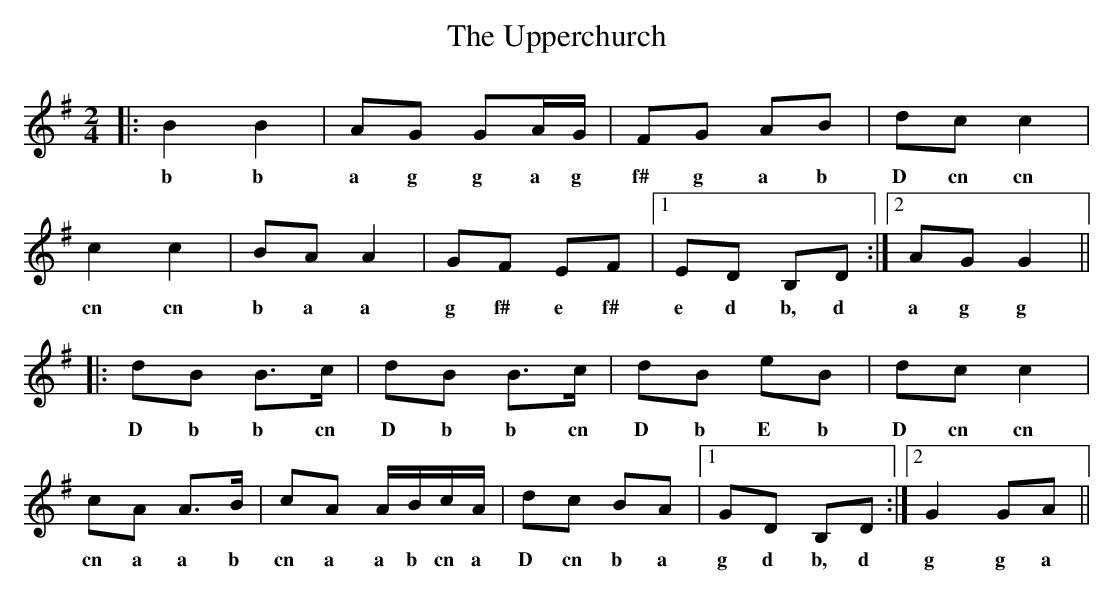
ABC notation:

X:1
T: Upperchurch, The
M: 2/4
L: 1/8
K: Gmaj
|:B2B2|AG GA/G/|FG AB|dc c2|
w:b b a g g a g f# g a b D cn cn
c2 c2|BA A2|GF EF|1 ED B,D:|2 AG G2||
w:cn cn b a a g f# e f# e d b, d a g g
|:dB B>c|dB B>c|dB eB|dc c2|
w:D b b cn D b b cn D b E b D cn cn
cA A>B|cA A/B/c/A/|dc BA|1 GD B,D:|2 G2 GA||
w:cn a a b cn a a b cn a D cn b a g d b, d g g a
